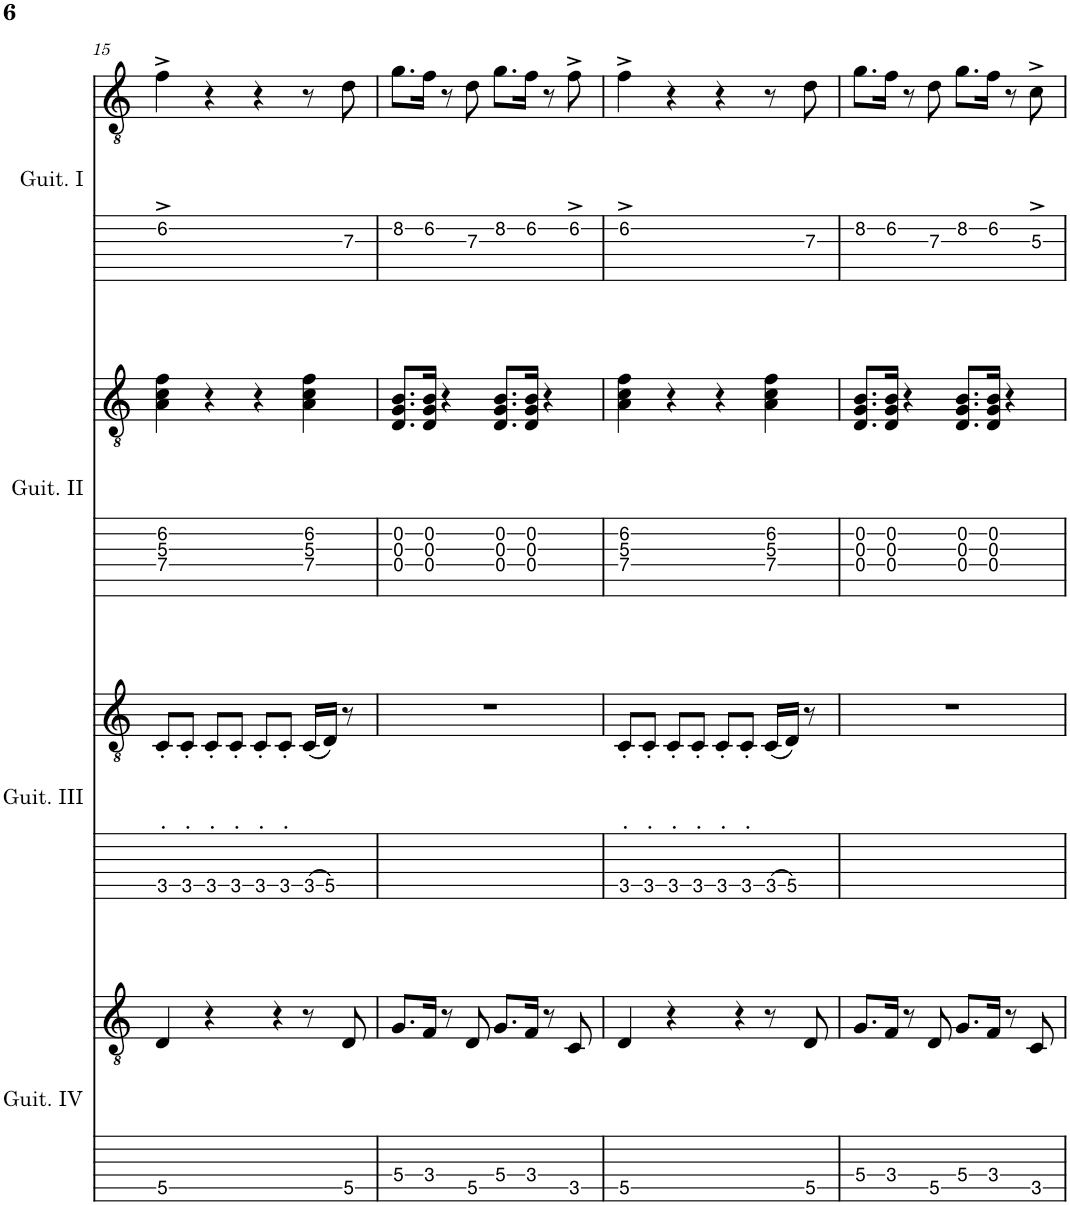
**kern	**kern	**kern	**kern	**kern	**kern	**kern	**kern
*part4	*part4	*part3	*part3	*part2	*part2	*part1	*part1
*staff8	*staff7	*staff6	*staff5	*staff4	*staff3	*staff2	*staff1
*I"Guitarra IV	*	*I"Guitarra III	*	*I"Guitarra II	*	*I"Guitarra I	*
*I'Guit. IV	*	*I'Guit. III	*	*I'Guit. II	*	*I'Guit. I	*
!!LO:PB:g=z
*	*clefGv2	*	*clefGv2	*	*clefGv2	*	*clefGv2
*k[]	*k[]	*k[]	*k[]	*k[]	*k[]	*k[]	*k[]
*M4/4	*M4/4	*M4/4	*M4/4	*M4/4	*M4/4	*M4/4	*M4/4
=15	=15	=15	=15	=15	=15	=15	=15
4D	4D/	8C'L	8C'/L	4A 4c 4f	4A\ 4c\ 4f\	4f^	4f^\
.	.	8C'J	8C'/J	.	.	.	.
4r	4r	8C'L	8C'/L	4r	4r	4r	4r
.	.	8C'J	8C'/J	.	.	.	.
4r	4r	8C'L	8C'/L	4r	4r	4r	4r
.	.	8C'J	8C'/J	.	.	.	.
8r	8r	16CLL	(16C/LL	4A 4c 4f	4A\ 4c\ 4f\	8r	8r
.	.	16DJJ	16D/JJ)	.	.	.	.
8D	8D/	8r	8r	.	.	8d	8d\
=16	=16	=16	=16	=16	=16	=16	=16
8.GL	8.G/L	1r	1r	8.D\ 8.G\ 8.B\L	8.D/ 8.G/ 8.B/L	8.gL	8.g\L
16FJk	16F/Jk	.	.	16D\ 16G\ 16B\Jk	16D/ 16G/ 16B/Jk	16fJk	16f\Jk
8r	8r	.	.	4r	4r	8r	8r
8D	8D/	.	.	.	.	8d	8d\
8.GL	8.G/L	.	.	8.D\ 8.G\ 8.B\L	8.D/ 8.G/ 8.B/L	8.gL	8.g\L
16FJk	16F/Jk	.	.	16D\ 16G\ 16B\Jk	16D/ 16G/ 16B/Jk	16fJk	16f\Jk
8r	8r	.	.	4r	4r	8r	8r
8C	8C/	.	.	.	.	8f^	8f^\
=17	=17	=17	=17	=17	=17	=17	=17
4D	4D/	8C'L	8C'/L	4A 4c 4f	4A\ 4c\ 4f\	4f^	4f^\
.	.	8C'J	8C'/J	.	.	.	.
4r	4r	8C'L	8C'/L	4r	4r	4r	4r
.	.	8C'J	8C'/J	.	.	.	.
4r	4r	8C'L	8C'/L	4r	4r	4r	4r
.	.	8C'J	8C'/J	.	.	.	.
8r	8r	16CLL	(16C/LL	4A 4c 4f	4A\ 4c\ 4f\	8r	8r
.	.	16DJJ	16D/JJ)	.	.	.	.
8D	8D/	8r	8r	.	.	8d	8d\
=18	=18	=18	=18	=18	=18	=18	=18
8.GL	8.G/L	1r	1r	8.D\ 8.G\ 8.B\L	8.D/ 8.G/ 8.B/L	8.gL	8.g\L
16FJk	16F/Jk	.	.	16D\ 16G\ 16B\Jk	16D/ 16G/ 16B/Jk	16fJk	16f\Jk
8r	8r	.	.	4r	4r	8r	8r
8D	8D/	.	.	.	.	8d	8d\
8.GL	8.G/L	.	.	8.D\ 8.G\ 8.B\L	8.D/ 8.G/ 8.B/L	8.gL	8.g\L
16FJk	16F/Jk	.	.	16D\ 16G\ 16B\Jk	16D/ 16G/ 16B/Jk	16fJk	16f\Jk
8r	8r	.	.	4r	4r	8r	8r
8C	8C/	.	.	.	.	8c^	8c^\
=	=	=	=	=	=	=	=
*-	*-	*-	*-	*-	*-	*-	*-
